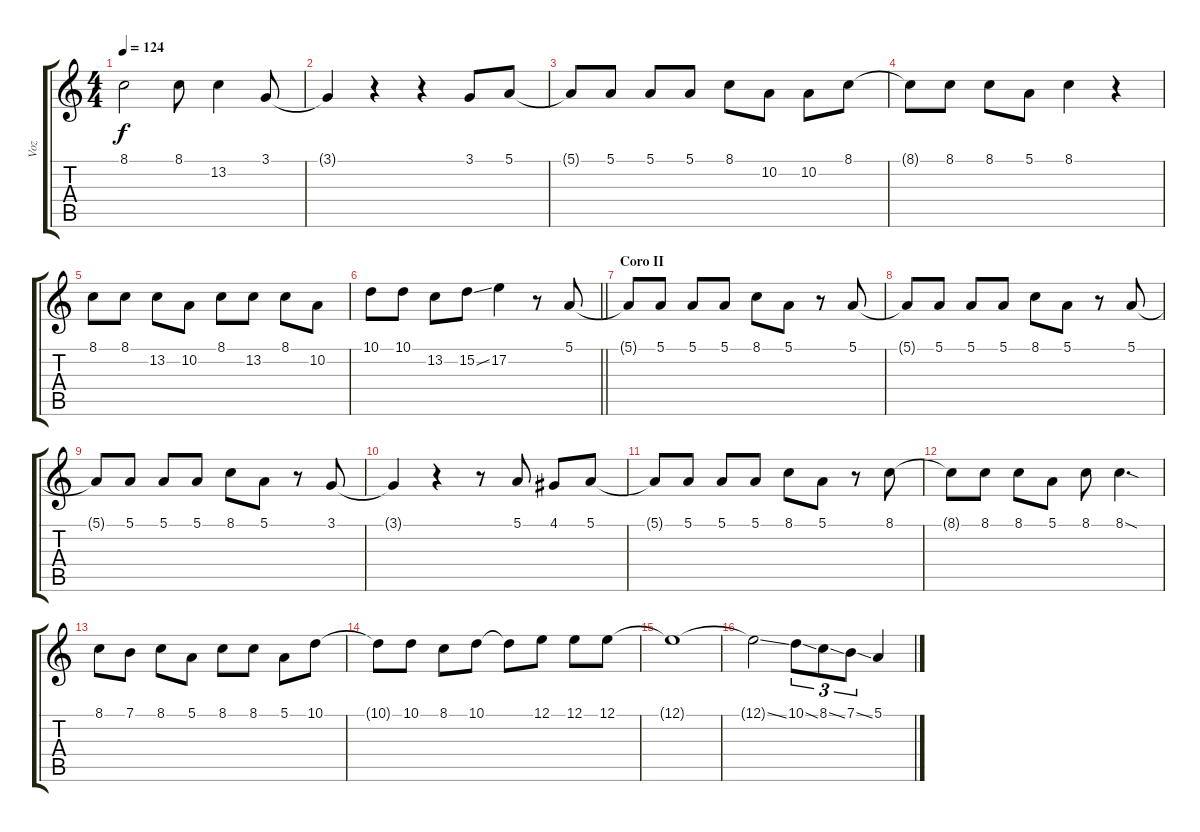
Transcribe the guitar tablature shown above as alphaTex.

\track ("Voz" "Voz") {instrument stringensemble1}
\staff {score tabs}
\tuning (E4 B3 G3 D3 A2 E2) {hide}
\ts (4 4)
\tempo 124
\clef g2
\ks c
8.1{t}.2{dy f} 8.1.8 13.2.4 3.1.8 |
3.1{t}.4 r.4 r.4 3.1.8 5.1.8 |
5.1{t}.8 5.1.8 5.1.8 5.1.8 8.1.8 10.2.8 10.2.8 8.1.8 |
8.1{t}.8 8.1.8 8.1.8 5.1.8 8.1.4 r.4 |
8.1.8 8.1.8 13.2.8 10.2.8 8.1.8 13.2.8 8.1.8 10.2.8 |
\barLineRight lightlight
10.1.8 10.1.8 13.2.8 15.2{ss}.8 17.2.4 r.8 5.1.8 |
\section ("" "Coro II")
5.1{t}.8 5.1.8 5.1.8 5.1.8 8.1.8 5.1.8 r.8 5.1.8 |
5.1{t}.8 5.1.8 5.1.8 5.1.8 8.1.8 5.1.8 r.8 5.1.8 |
5.1{t}.8 5.1.8 5.1.8 5.1.8 8.1.8 5.1.8 r.8 3.1.8 |
3.1{t}.4 r.4 r.8 5.1.8 4.1.8 5.1.8 |
5.1{t}.8 5.1.8 5.1.8 5.1.8 8.1.8 5.1.8 r.8 8.1.8 |
8.1{t}.8 8.1.8 8.1.8 5.1.8 8.1.8 8.1{sod}.4{d} |
8.1.8 7.1.8 8.1.8 5.1.8 8.1.8 8.1.8 5.1.8 10.1.8 |
10.1{t}.8 10.1.8 8.1.8 10.1.8 10.1{t}.8 12.1.8 12.1.8 12.1.8 |
12.1{t}.1 |
12.1{ss t}.2 10.1{ss}.8{tu (3 2)} 8.1{ss}.8{tu (3 2)} 7.1{ss}.8{tu (3 2)} 5.1.4
